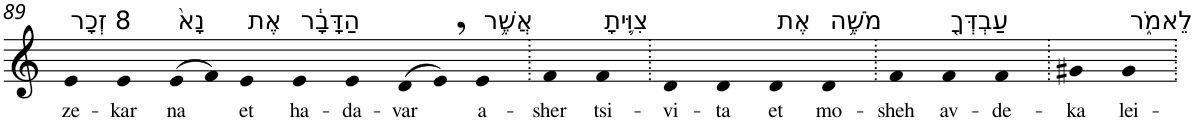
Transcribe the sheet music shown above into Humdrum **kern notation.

**kern	**text
*part1	*part1
*staff1	*staff1
*I"Piano	*
*I'Pno	*
!!LO:PB:g=z
*clefG2	*
*k[]	*
=89	=89
!LO:TX:a:t=8 זְכָר	!
!	!LO:LY:b
4e	ze-
!	!LO:LY:b
4e	-kar
!LO:TX:a:t=נָא֙	!
!	!LO:LY:b
(>8e	na
8f)	.
!LO:TX:a:t=אֶת	!
!	!LO:LY:b
4e	et
!LO:TX:a:t=הַדָּבָ֔ר	!
!	!LO:LY:b
4e	ha-
!	!LO:LY:b
4e	-da-
!	!LO:LY:b
(>8d	-var
8e,)	.
!LO:TX:a:t=אֲשֶׁ֥ר	!
!	!LO:LY:b
4e	a-
=90.	=90.
!	!LO:LY:b
4f	-sher
!LO:TX:a:t=צִוִּ֛יתָ	!
!	!LO:LY:b
4f	tsi-
=91.	=91.
!	!LO:LY:b
4d	-vi-
!	!LO:LY:b
4d	-ta
!LO:TX:a:t=אֶת	!
!	!LO:LY:b
4d	et
!LO:TX:a:t=מֹשֶׁ֥ה	!
!	!LO:LY:b
4d	mo-
=92.	=92.
!	!LO:LY:b
4f	-sheh
!LO:TX:a:t=עַבְדְּךָ֖	!
!	!LO:LY:b
4f	av-
!	!LO:LY:b
4f	-de-
=93.	=93.
!	!LO:LY:b
4g#X	-ka
!LO:TX:a:t=לֵאמֹ֑ר	!
!	!LO:LY:b
4g#	lei-
=.	=.
*-	*-
